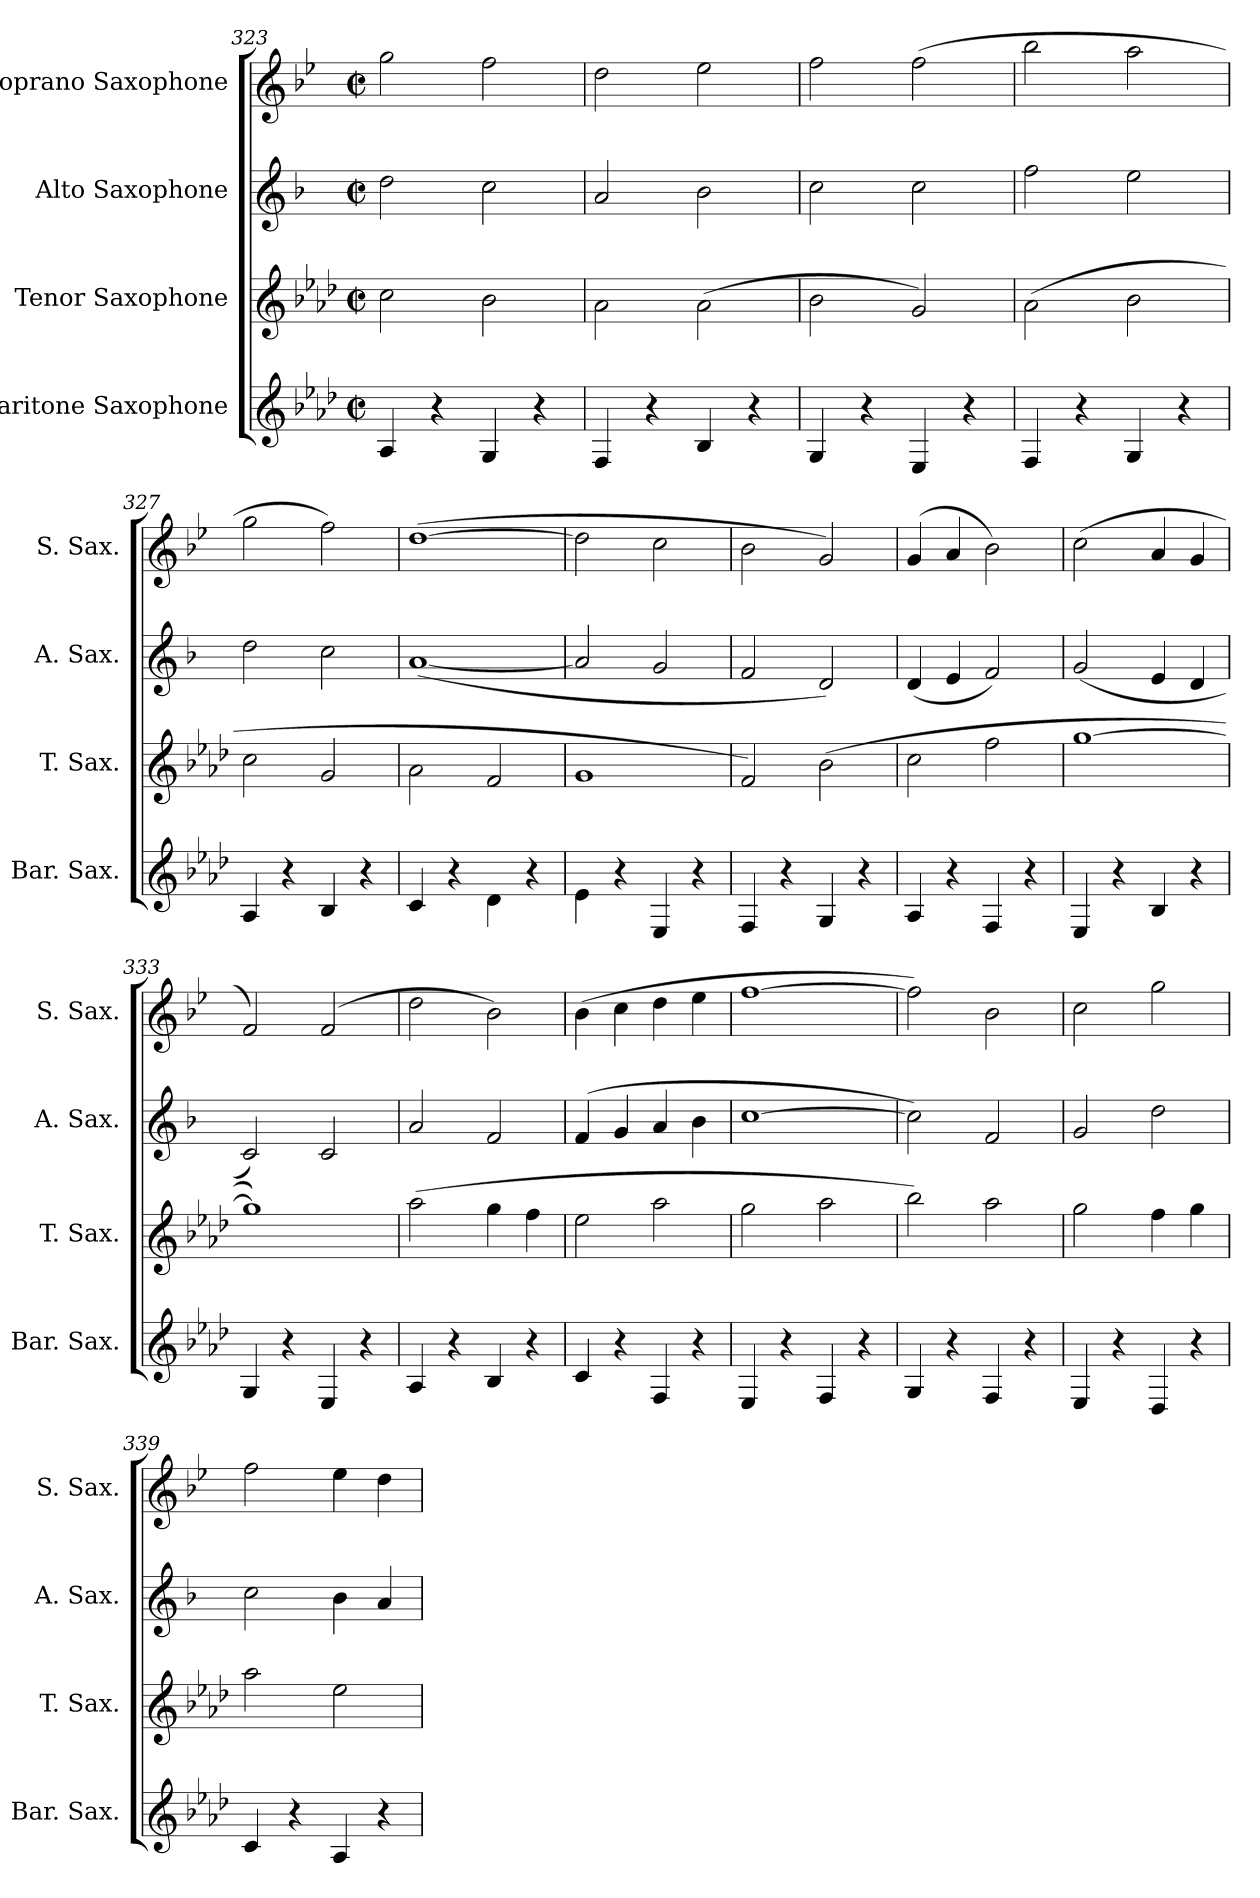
**kern	**kern	**kern	**kern
*part4	*part3	*part2	*part1
*staff4	*staff3	*staff2	*staff1
*I"Baritone Saxophone	*I"Tenor Saxophone	*I"Alto Saxophone	*I"Soprano Saxophone
*I'Bar. Sax.	*I'T. Sax.	*I'A. Sax.	*I'S. Sax.
!!LO:LB:g=z
*clefG2	*clefG2	*clefG2	*clefG2
*ITrd12c21	*ITrd8c14	*ITrd5c9	*ITrd1c2
*k[b-e-a-d-]	*k[b-e-a-d-]	*k[b-e-a-d-]	*k[b-e-a-d-]
*M2/2	*M2/2	*M2/2	*M2/2
*met(c|)	*met(c|)	*met(c|)	*met(c|)
=323	=323	=323	=323
4AA-/	2c\	2f\	2ff\
4r	.	.	.
4GG/	2B-\	2e-\	2ee-\
4r	.	.	.
=324	=324	=324	=324
4FF/	2A-\	2c/	2cc\
4r	.	.	.
4BB-/	(2A-\	2d-\	2dd-\
4r	.	.	.
=325	=325	=325	=325
4GG/	2B-\	2e-\	2ee-\
4r	.	.	.
4EE-/	2G/)	2e-\	(2ee-\
4r	.	.	.
=326	=326	=326	=326
4FF/	(2A-\	2a-\	2aa-\
4r	.	.	.
4GG/	2B-\	2g\	2gg\
4r	.	.	.
=327	=327	=327	=327
4AA-/	2c\	2f\	2ff\
4r	.	.	.
4BB-/	2G/	2e-\	2ee-\)
4r	.	.	.
=328	=328	=328	=328
4C/	2A-\	([1c	([1cc
4r	.	.	.
4D-\	2F/	.	.
4r	.	.	.
=329	=329	=329	=329
4E-\	1G	2c/]	2cc\]
4r	.	.	.
4EE-/	.	2B-/	2b-\
4r	.	.	.
=330	=330	=330	=330
4FF/	2F/)	2A-/	2a-\
4r	.	.	.
4GG/	(2B-\	2F/)	2f/)
4r	.	.	.
=331	=331	=331	=331
4AA-/	2c\	(4F/	(4f/
4r	.	4G/	4g/
4FF/	2f\	2A-/)	2a-\)
4r	.	.	.
=332	=332	=332	=332
4EE-/	[1g	(2B-/	(2b-\
4r	.	.	.
4BB-/	.	4G/	4g/
4r	.	4F/	4f/
=333	=333	=333	=333
4GG/	1g])	2E-/)	2e-/)
4r	.	.	.
4EE-/	.	2E-/	(2e-/
4r	.	.	.
=334	=334	=334	=334
4AA-/	(2a-\	2c/	2cc\
4r	.	.	.
4BB-/	4g\	2A-/	2a-\)
4r	4f\	.	.
!!LO:PB:g=z
=335	=335	=335	=335
4C/	2e-\	(4A-/	(4a-\
4r	.	4B-/	4b-\
4FF/	2a-\	4c/	4cc\
4r	.	4d-\	4dd-\
=336	=336	=336	=336
4EE-/	2g\	[1e-	[1ee-
4r	.	.	.
4FF/	2a-\	.	.
4r	.	.	.
=337	=337	=337	=337
4GG/	2b-\)	2e-\])	2ee-\])
4r	.	.	.
4FF/	2a-\	2A-/	2a-\
4r	.	.	.
=338	=338	=338	=338
4EE-/	2g\	2B-/	2b-\
4r	.	.	.
4DD-/	4f\	2f\	2ff\
4r	4g\	.	.
=339	=339	=339	=339
4C/	2a-\	2e-\	2ee-\
4r	.	.	.
4AA-/	2e-\	4d-\	4dd-\
4r	.	4c/	4cc\
=	=	=	=
*-	*-	*-	*-
